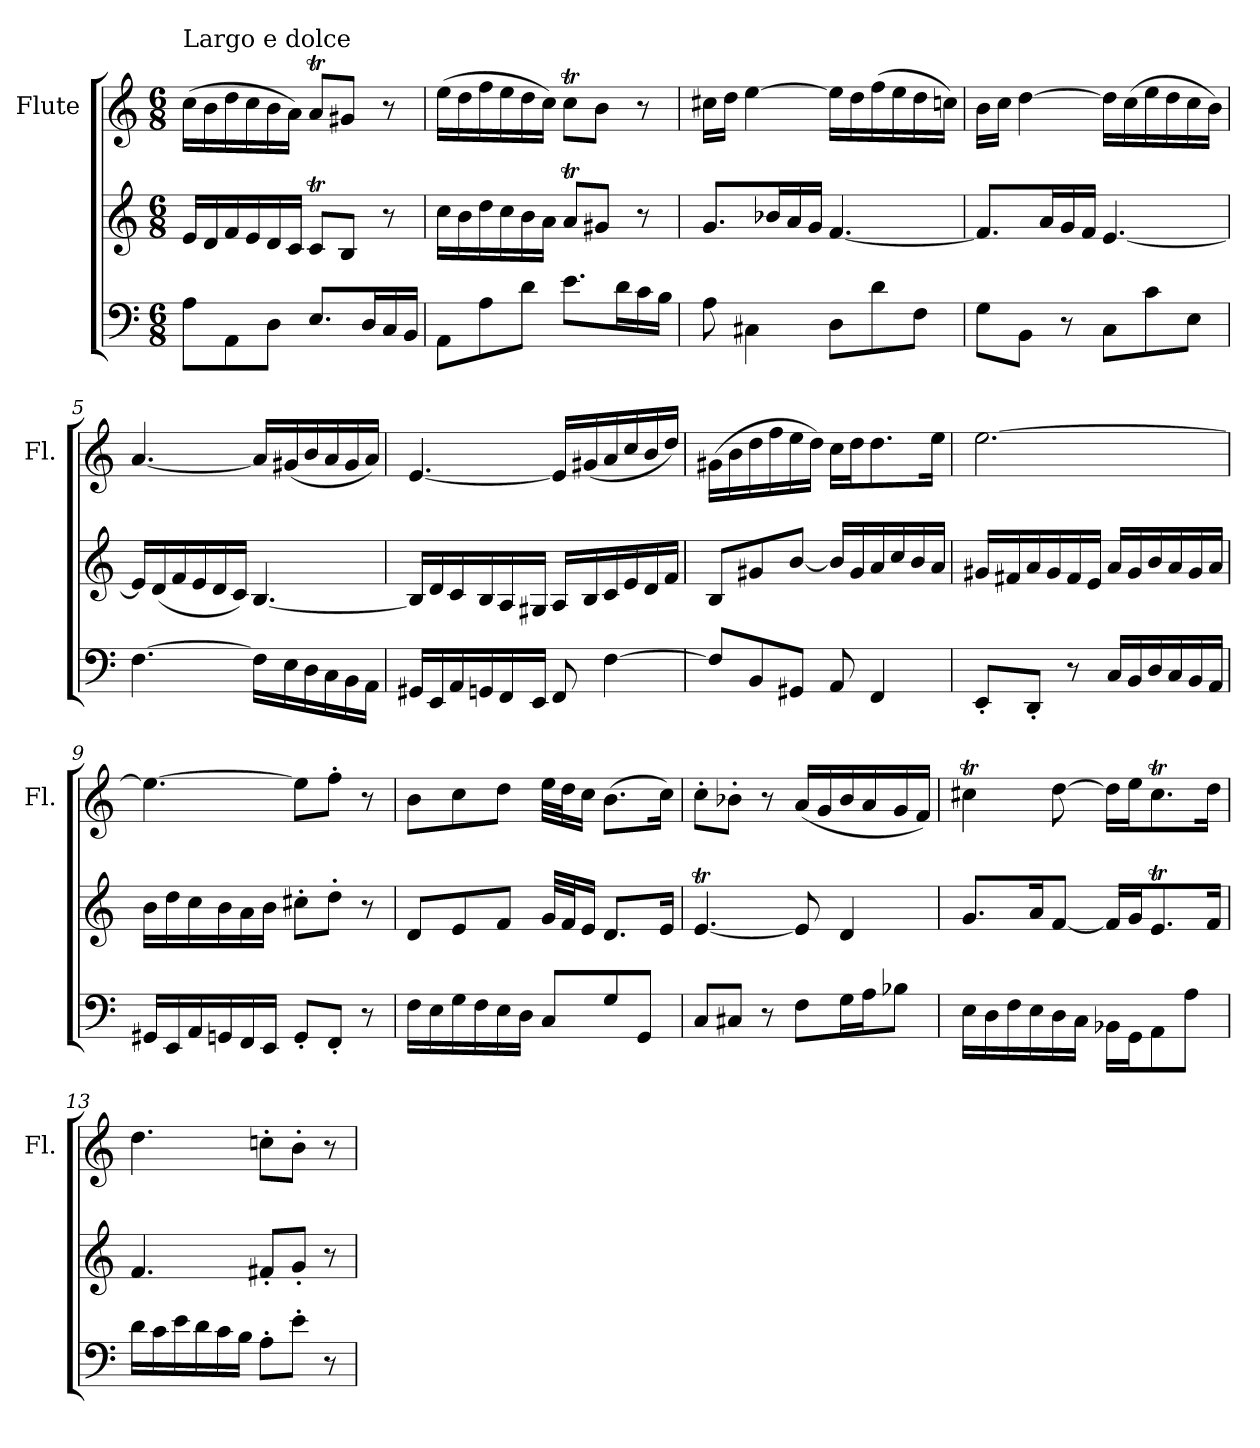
**kern	**kern	**kern
*part2	*part2	*part1
*staff3	*staff2	*staff1
*	*	*I"Flute
*	*	*I'Fl.
*clefF4	*clefG2	*clefG2
*k[]	*k[]	*k[]
*M6/8	*M6/8	*M6/8
*MM36	*MM36	*MM36
=1	=1	=1
!	!	!LO:TX:a:t=Largo e dolce
8A\L	16e/LL	(>16cc\LL
.	16d/	16b\
8AA\	16f/	16dd\
.	16e/	16cc\
8D\J	16d/	16b\
.	16c/JJ	16a\JJ)
8.E/L	8cT/L	8aT/L
.	8B/J	8g#X/J
16D/L	.	.
16C/	8r	8r
16BB/JJ	.	.
=2	=2	=2
8AA\L	16cc\LL	(>16ee\LL
.	16b\	16dd\
8A\	16dd\	16ff\
.	16cc\	16ee\
8d\J	16b\	16dd\
.	16a\JJ	16cc\JJ)
8.e\L	8aT/L	8ccT\L
.	8g#X/J	8b\J
16d\L	.	.
16c\	8r	8r
16B\JJ	.	.
=3	=3	=3
8A\	8.g/L	16cc#X\LL
.	.	16dd\JJ
4C#X\	.	[4ee\
.	16b-X/L	.
.	16a/	.
.	16g/JJ	.
8D\L	[4.f/	16ee\LL]
.	.	16dd\
8d\	.	(>16ff\
.	.	16ee\
8F\J	.	16dd\
.	.	16ccn\JJ)
=4	=4	=4
8G\L	8.f/L]	16b\LL
.	.	16cc\JJ
8BB\J	.	[4dd\
.	16a/L	.
8r	16g/	.
.	16f/JJ	.
8C\L	[4.e/	16dd\LL]
.	.	(>16cc\
8c\	.	16ee\
.	.	16dd\
8E\J	.	16cc\
.	.	16b\JJ)
!!LO:LB:g=z
=5	=5	=5
[4.F\	16e/LL]	[4.a/
.	(<16d/	.
.	16f/	.
.	16e/	.
.	16d/	.
.	16c/JJ)	.
16F\LL]	[4.B/	16a/LL]
16E\	.	(<16g#X/
16D\	.	16b/
16C\	.	16a/
16BB\	.	16g#/
16AA\JJ	.	16a/JJ)
=6	=6	=6
16GG#X/LL	16B/LL]	[4.e/
16EE/	16d/	.
16AA/	16c/	.
16GGn/	16B/	.
16FF/	16A/	.
16EE/JJ	16G#X/JJ	.
8FF/	16A/LL	16e/LL]
.	16B/	(<16g#X/
[4F\	16c/	16a/
.	16e/	16cc/
.	16d/	16b/
.	16f/JJ	16dd/JJ)
=7	=7	=7
8F/L]	8B/L	(>16g#X\LL
.	.	16b\
8BB/	8g#X/	16dd\
.	.	16ff\
8GG#X/J	[8b/J	16ee\
.	.	16dd\JJ)
8AA/	16b/LL]	16cc\LL
.	16g#/	16dd\J
4FF/	16a/	8.dd\
.	16cc/	.
.	16b/	.
.	16a/JJ	16ee\Jk
!!LO:LB:g=z
=8	=8	=8
8EE'/L	16g#X/LL	[2.ee\
.	16f#X/	.
8DD'/J	16a/	.
.	16g#/	.
8r	16f#/	.
.	16e/JJ	.
16C/LL	16a/LL	.
16BB/	16g#/	.
16D/	16b/	.
16C/	16a/	.
16BB/	16g#/	.
16AA/JJ	16a/JJ	.
=9	=9	=9
16GG#X/LL	16b\LL	4.ee\_
16EE/	16dd\	.
16AA/	16cc\	.
16GGn/	16b\	.
16FF/	16a\	.
16EE/JJ	16b\JJ	.
8GG'/L	8cc#X'\L	8ee\L]
8FF'/J	8dd'\J	8ff'\J
8r	8r	8r
=10	=10	=10
16F\LL	8d/L	8b\L
16E\	.	.
16G\	8e/	8cc\
16F\	.	.
16E\	8f/J	8dd\J
16D\JJ	.	.
8C/L	32g/LLL	32ee\LLL
.	32f/J	32dd\J
.	16e/JJ	16cc\JJ
8G/	8.d/L	(>8.b\L
8GG/J	.	.
.	16e/Jk	16cc\Jk)
=11	=11	=11
8C/L	[4.et/	8cc'\L
8C#X/J	.	8b-X'\J
8r	.	8r
8F\L	8e/]	(<16a/LL
.	.	16g/
16G\L	4d/	16b-/
16A\J	.	16a/
8B-X\J	.	16g/
.	.	16f/JJ)
!!LO:LB:g=z
=12	=12	=12
16E\LL	8.g/L	4cc#Xt\
16D\	.	.
16F\	.	.
16E\	16a/K	.
16D\	[8f/J	[8dd\
16C\JJ	.	.
16BB-X\LL	16f/LL]	16dd\LL]
16GG\J	16g/J	16ee\J
8AA\	8.et/	8.cc#t\
8A\J	.	.
.	16f/Jk	16dd\Jk
=13	=13	=13
16d\LL	4.f/	4.dd\
16c\	.	.
16e\	.	.
16d\	.	.
16c\	.	.
16B\JJ	.	.
8A'\L	8f#X'/L	8ccn'\L
8e'\J	8g'/J	8b'\J
8r	8r	8r
=	=	=
*-	*-	*-
